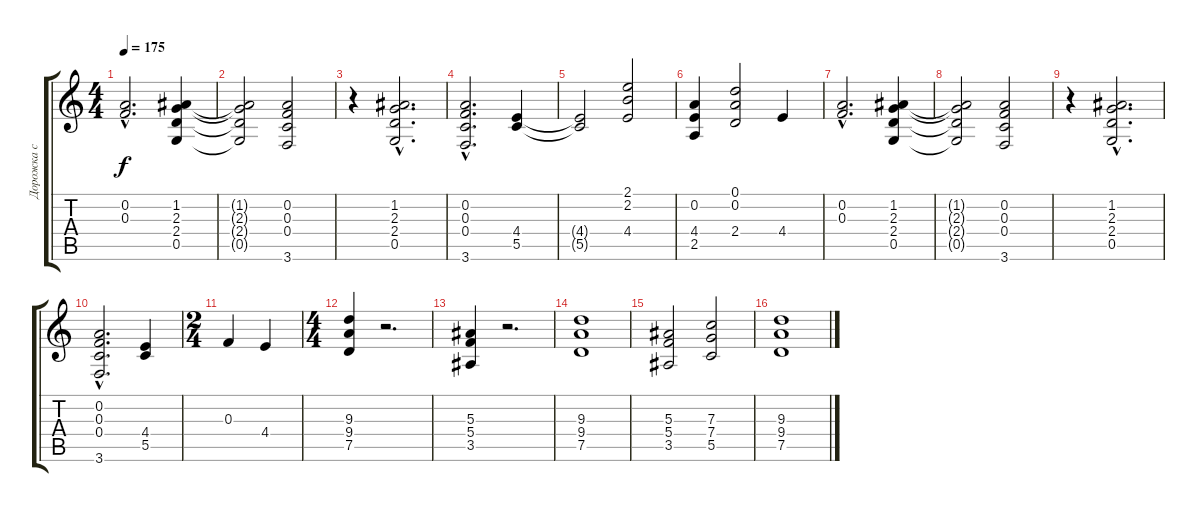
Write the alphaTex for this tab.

\track ("Дорожка c ВОКАЛОМ" "Дорожка c ") {instrument acousticguitarsteel}
\staff {score tabs}
\tuning (D4 A3 F3 C3 G2 D2) {hide}
\ts (4 4)
\tempo 175
\clef g2
\ks c
(0.2{hac} 0.3{hac}).2{d dy f} (1.2 2.3 2.4 0.5).4 |
(1.2{t} 2.3{t} 2.4{t} 0.5{t}).2 (0.2 0.3 0.4 3.6).2 |
r.4 (1.2{hac} 2.3{hac} 2.4{hac} 0.5{hac}).2{d} |
(0.2{hac} 0.3{hac} 0.4{hac} 3.6{hac}).2{d} (4.4 5.5).4 |
(4.4{t} 5.5{t}).2 (2.1 2.2 4.4).2 |
(0.2 4.4 2.5).4 (0.1 0.2 2.4).2 4.4.4 |
(0.2{hac} 0.3{hac}).2{d} (1.2 2.3 2.4 0.5).4 |
(1.2{t} 2.3{t} 2.4{t} 0.5{t}).2 (0.2 0.3 0.4 3.6).2 |
r.4 (1.2{hac} 2.3{hac} 2.4{hac} 0.5{hac}).2{d} |
(0.2{hac} 0.3{hac} 0.4{hac} 3.6{hac}).2{d} (4.4 5.5).4 |
\ts (2 4)
0.3.4 4.4.4 |
\ts (4 4)
(9.3 9.4 7.5).4 r.2{d} |
(5.3 5.4 3.5).4 r.2{d} |
(9.3 9.4 7.5).1 |
(5.3 5.4 3.5).2 (7.3 7.4 5.5).2 |
(9.3 9.4 7.5).1
